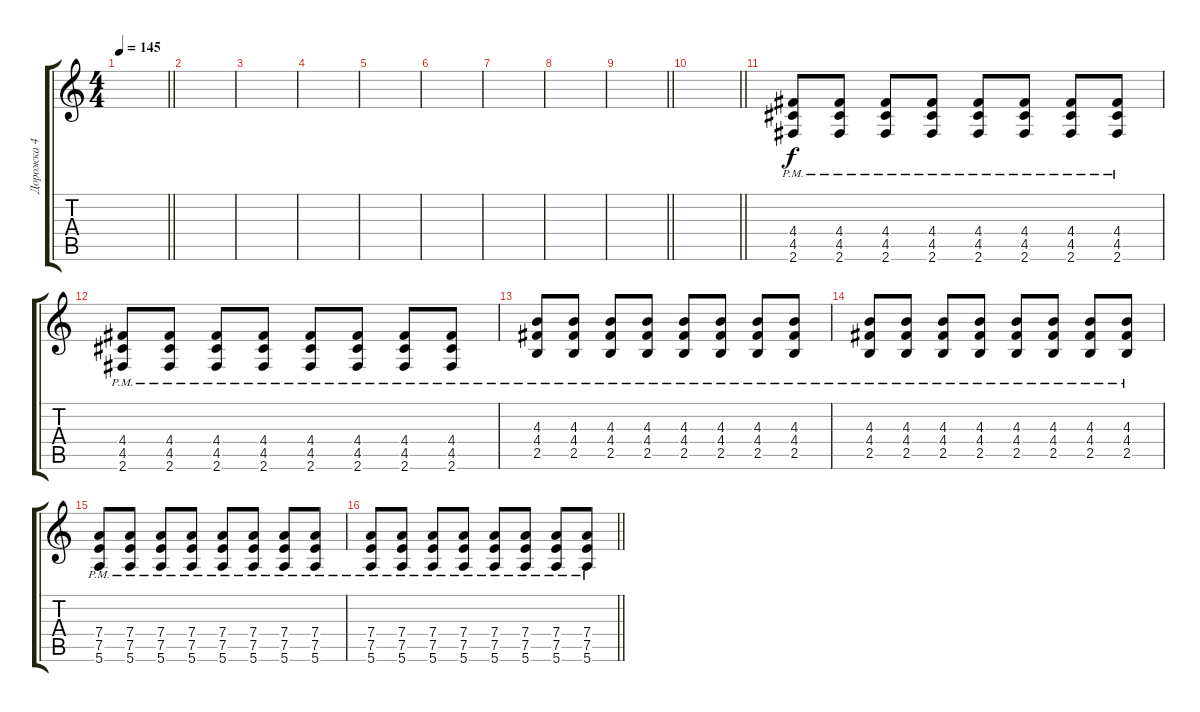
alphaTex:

\track ("Дорожка 4" "Дорожка 4") {instrument distortionguitar}
\staff {score tabs}
\tuning (E4 B3 G3 D3 A2 E2) {hide}
\ts (4 4)
\tempo 145
\clef g2
\barLineRight lightlight
\ks c
|
|
|
|
|
|
|
|
\barLineRight lightlight
|
\barLineRight lightlight
|
(4.4{pm} 4.5{pm} 2.6{pm}).8{volume 10} (4.4{pm} 4.5{pm} 2.6{pm}).8 (4.4{pm} 4.5{pm} 2.6{pm}).8 (4.4{pm} 4.5{pm} 2.6{pm}).8 (4.4{pm} 4.5{pm} 2.6{pm}).8 (4.4{pm} 4.5{pm} 2.6{pm}).8 (4.4{pm} 4.5{pm} 2.6{pm}).8 (4.4{pm} 4.5{pm} 2.6{pm}).8 |
(4.4{pm} 4.5{pm} 2.6{pm}).8 (4.4{pm} 4.5{pm} 2.6{pm}).8 (4.4{pm} 4.5{pm} 2.6{pm}).8 (4.4{pm} 4.5{pm} 2.6{pm}).8 (4.4{pm} 4.5{pm} 2.6{pm}).8 (4.4{pm} 4.5{pm} 2.6{pm}).8 (4.4{pm} 4.5{pm} 2.6{pm}).8 (4.4{pm} 4.5{pm} 2.6{pm}).8 |
(4.3{pm} 4.4{pm} 2.5{pm}).8 (4.3{pm} 4.4{pm} 2.5{pm}).8 (4.3{pm} 4.4{pm} 2.5{pm}).8 (4.3{pm} 4.4{pm} 2.5{pm}).8 (4.3{pm} 4.4{pm} 2.5{pm}).8 (4.3{pm} 4.4{pm} 2.5{pm}).8 (4.3{pm} 4.4{pm} 2.5{pm}).8 (4.3{pm} 4.4{pm} 2.5{pm}).8 |
(4.3{pm} 4.4{pm} 2.5{pm}).8 (4.3{pm} 4.4{pm} 2.5{pm}).8 (4.3{pm} 4.4{pm} 2.5{pm}).8 (4.3{pm} 4.4{pm} 2.5{pm}).8 (4.3{pm} 4.4{pm} 2.5{pm}).8 (4.3{pm} 4.4{pm} 2.5{pm}).8 (4.3{pm} 4.4{pm} 2.5{pm}).8 (4.3{pm} 4.4{pm} 2.5{pm}).8 |
(7.4{pm} 7.5{pm} 5.6{pm}).8 (7.4{pm} 7.5{pm} 5.6{pm}).8 (7.4{pm} 7.5{pm} 5.6{pm}).8 (7.4{pm} 7.5{pm} 5.6{pm}).8 (7.4{pm} 7.5{pm} 5.6{pm}).8 (7.4{pm} 7.5{pm} 5.6{pm}).8 (7.4{pm} 7.5{pm} 5.6{pm}).8 (7.4{pm} 7.5{pm} 5.6{pm}).8 |
\barLineRight lightlight
(7.4{pm} 7.5{pm} 5.6{pm}).8 (7.4{pm} 7.5{pm} 5.6{pm}).8 (7.4{pm} 7.5{pm} 5.6{pm}).8 (7.4{pm} 7.5{pm} 5.6{pm}).8 (7.4{pm} 7.5{pm} 5.6{pm}).8 (7.4{pm} 7.5{pm} 5.6{pm}).8 (7.4{pm} 7.5{pm} 5.6{pm}).8 (7.4{pm} 7.5{pm} 5.6{pm}).8
